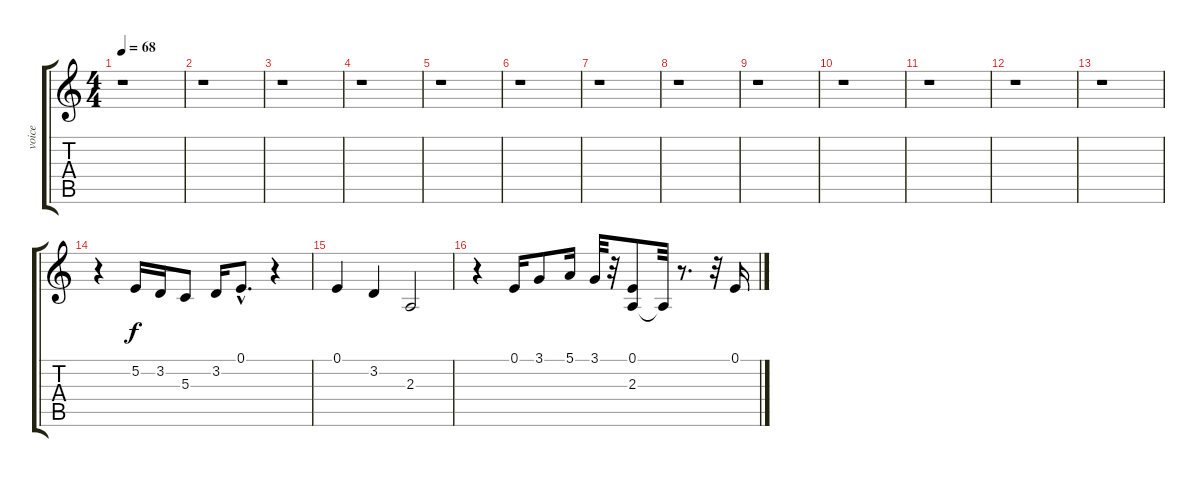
\track ("voice          " "voice     ") {instrument lead6voice}
\staff {score tabs}
\tuning (E4 B3 G3 D3 A2 E2) {hide}
\ts (4 4)
\tempo 68
\clef g2
\ks c
r.1{dy f instrument lead6voice} |
r.1 |
r.1 |
r.1 |
r.1 |
r.1 |
r.1 |
r.1 |
r.1 |
r.1 |
r.1 |
r.1 |
r.1 |
r.4 5.2.16 3.2.16 5.3.8 3.2.16 0.1{hac}.8{d} r.4 |
0.1.4 3.2.4 2.3.2 |
r.4 0.1.16 3.1.8 5.1.16 3.1.32 r.32 (0.1 2.3).8 2.3{t}.32 r.8{d} r.32 0.1.16
